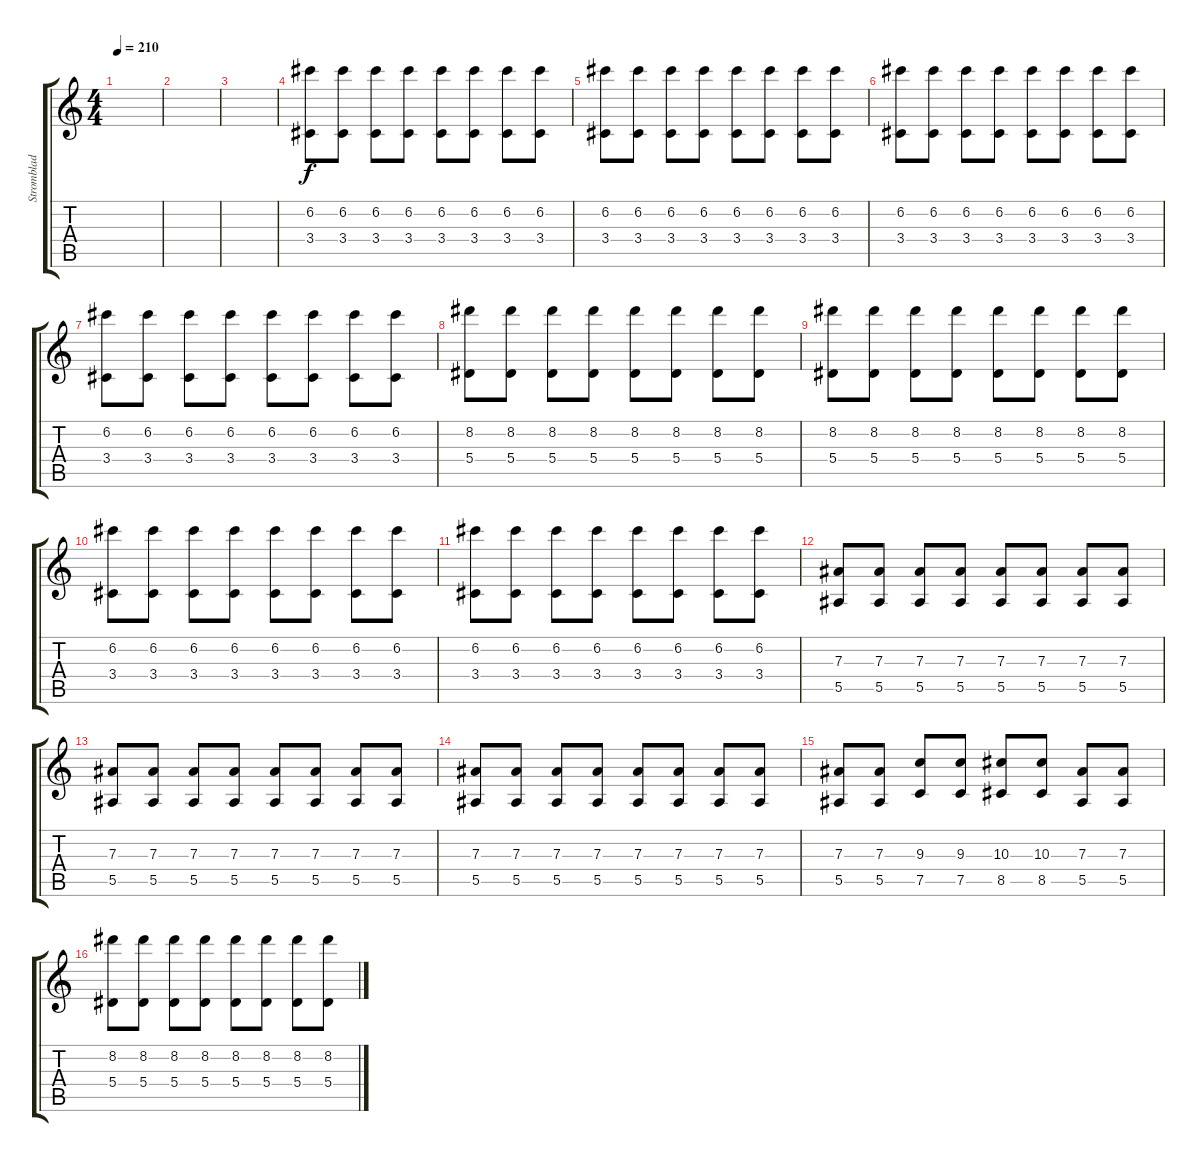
\track ("Stromblad" "Stromblad") {instrument distortionguitar}
\staff {score tabs}
\tuning (C4 G4 Eb3 Bb2 F2 Bb2) {hide}
\ts (4 4)
\tempo 210
\clef g2
\ks c
|
|
|
(6.2 3.4).8 (6.2 3.4).8 (6.2 3.4).8 (6.2 3.4).8 (6.2 3.4).8 (6.2 3.4).8 (6.2 3.4).8 (6.2 3.4).8 |
(6.2 3.4).8 (6.2 3.4).8 (6.2 3.4).8 (6.2 3.4).8 (6.2 3.4).8 (6.2 3.4).8 (6.2 3.4).8 (6.2 3.4).8 |
(6.2 3.4).8 (6.2 3.4).8 (6.2 3.4).8 (6.2 3.4).8 (6.2 3.4).8 (6.2 3.4).8 (6.2 3.4).8 (6.2 3.4).8 |
(6.2 3.4).8 (6.2 3.4).8 (6.2 3.4).8 (6.2 3.4).8 (6.2 3.4).8 (6.2 3.4).8 (6.2 3.4).8 (6.2 3.4).8 |
(8.2 5.4).8 (8.2 5.4).8 (8.2 5.4).8 (8.2 5.4).8 (8.2 5.4).8 (8.2 5.4).8 (8.2 5.4).8 (8.2 5.4).8 |
(8.2 5.4).8 (8.2 5.4).8 (8.2 5.4).8 (8.2 5.4).8 (8.2 5.4).8 (8.2 5.4).8 (8.2 5.4).8 (8.2 5.4).8 |
(6.2 3.4).8 (6.2 3.4).8 (6.2 3.4).8 (6.2 3.4).8 (6.2 3.4).8 (6.2 3.4).8 (6.2 3.4).8 (6.2 3.4).8 |
(6.2 3.4).8 (6.2 3.4).8 (6.2 3.4).8 (6.2 3.4).8 (6.2 3.4).8 (6.2 3.4).8 (6.2 3.4).8 (6.2 3.4).8 |
(7.3 5.5).8 (7.3 5.5).8 (7.3 5.5).8 (7.3 5.5).8 (7.3 5.5).8 (7.3 5.5).8 (7.3 5.5).8 (7.3 5.5).8 |
(7.3 5.5).8 (7.3 5.5).8 (7.3 5.5).8 (7.3 5.5).8 (7.3 5.5).8 (7.3 5.5).8 (7.3 5.5).8 (7.3 5.5).8 |
(7.3 5.5).8 (7.3 5.5).8 (7.3 5.5).8 (7.3 5.5).8 (7.3 5.5).8 (7.3 5.5).8 (7.3 5.5).8 (7.3 5.5).8 |
(7.3 5.5).8 (7.3 5.5).8 (9.3 7.5).8 (9.3 7.5).8 (10.3 8.5).8 (10.3 8.5).8 (7.3 5.5).8 (7.3 5.5).8 |
(8.2 5.4).8 (8.2 5.4).8 (8.2 5.4).8 (8.2 5.4).8 (8.2 5.4).8 (8.2 5.4).8 (8.2 5.4).8 (8.2 5.4).8
